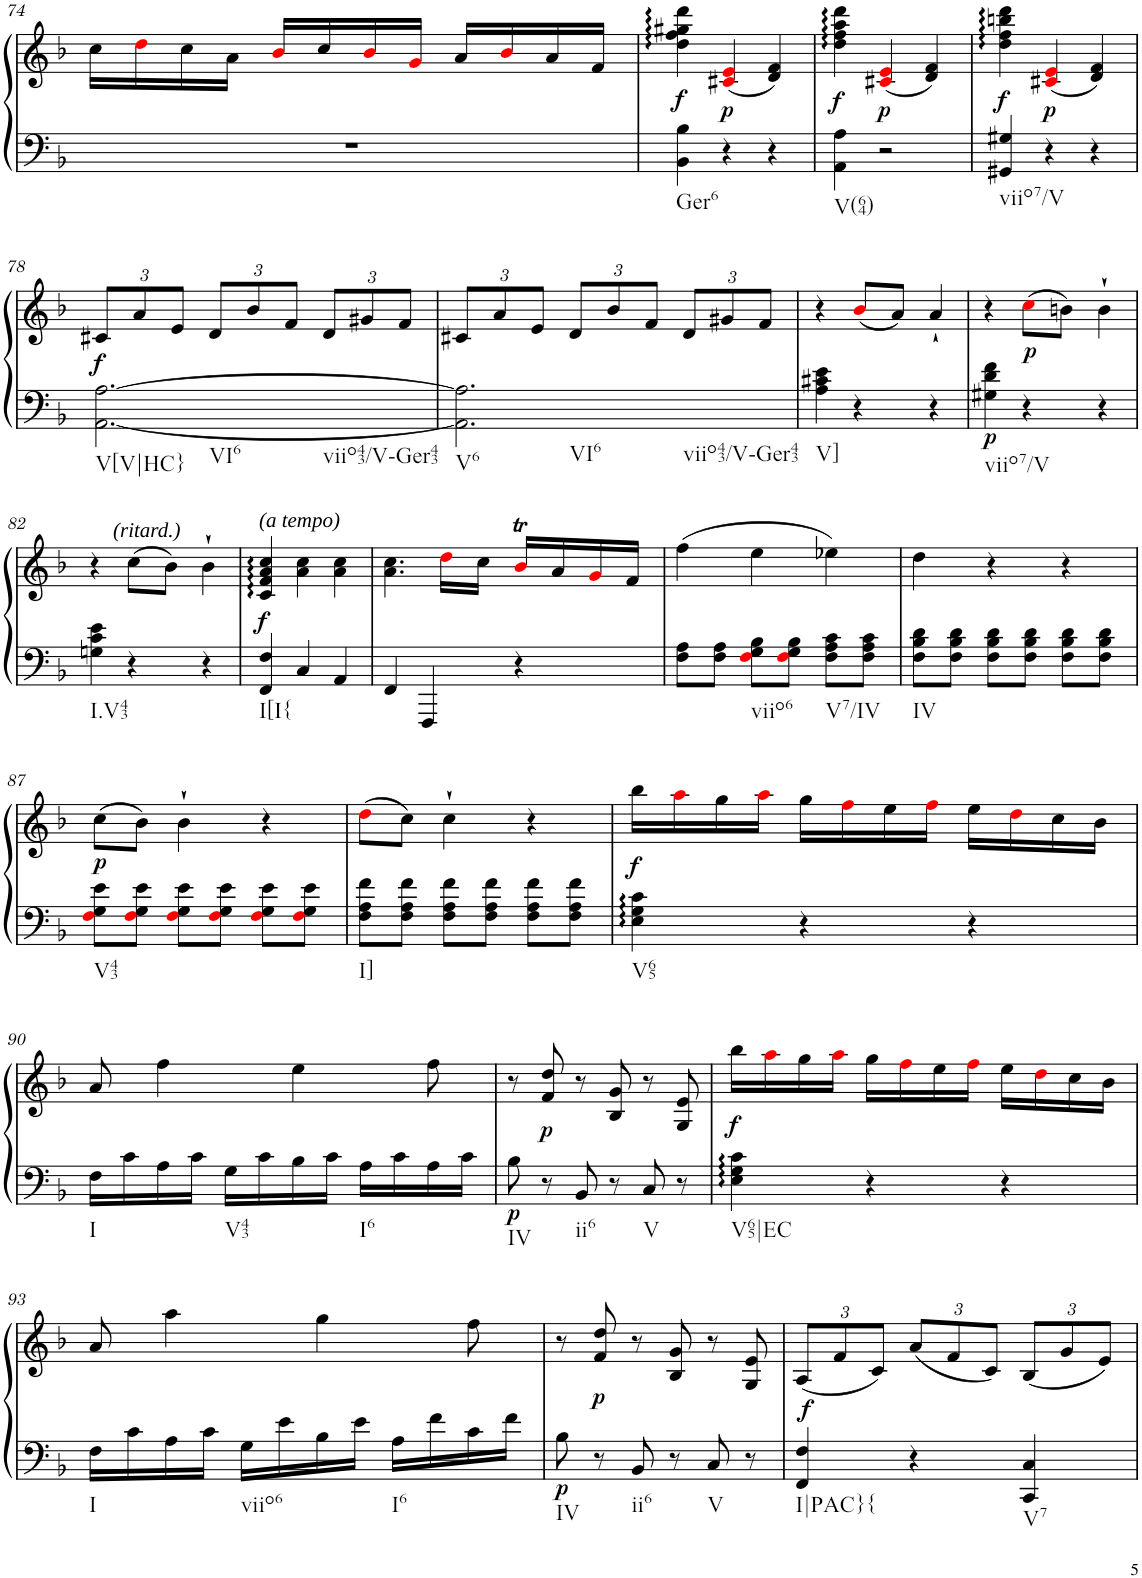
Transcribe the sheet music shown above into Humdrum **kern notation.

**kern	**kern	**dynam
*part1	*part1	*part1
*staff2	*staff1	*staff1/2
*I"Klavier linke Hand	*	*
!!LO:PB:g=z
*clefG2	*clefG2	*
*k[b-]	*k[b-]	*
*M3/4	*M3/4	*
=74	=74	=74
2.r	16cc\LL	.
.	16ddi\	.
.	16cc\	.
.	16a\JJ	.
.	16b-i/LL	.
.	16cc/	.
.	16b-i/	.
.	16gi/JJ	.
.	16a/LL	.
.	16b-i/	.
.	16a/	.
.	16f/JJ	.
=75	=75	=75
!LO:TX:b:t=Ger6	!	!
!	!	!LO:DY:b
4BB-\ 4B-\	4dd\ 4ff\ 4gg#X\ 4ddd\	f
!	!	!LO:DY:b
4r	(4c#Xi/ 4ei/	p
4r	4d/ 4f/)	.
=76	=76	=76
!LO:TX:b:t=V(64)	!	!
!	!	!LO:DY:b
4AA\ 4A\	4dd\ 4ff\ 4aa\ 4ddd\	f
!	!	!LO:DY:b
2r	(4c#Xi/ 4ei/	p
.	4d/ 4f/)	.
=77	=77	=77
!LO:TX:b:t=viio7/V	!	!
!	!	!LO:DY:b
4GG#X/ 4G#X/	4dd\ 4ff\ 4bbn\ 4ddd\	f
!	!	!LO:DY:b
4r	(4c#Xi/ 4ei/	p
4r	4d/ 4f/)	.
!!LO:LB:g=z
=78	=78	=78
*	*Xbrackettup	*
!LO:TX:b:t=V[V|HC}	!	!
!LO:TX:b:t=VI6	!	!
!LO:TX:b:t=viio43/V-Ger43	!	!
!	!	!LO:DY:b
[2.AA\ [2.A\	12c#X/L	f
.	12a/	.
.	12e/J	.
.	12d/L	.
.	12b-/	.
.	12f/J	.
.	12d/L	.
.	12g#X/	.
.	12f/J	.
=79	=79	=79
!LO:TX:b:t=V6	!	!
!LO:TX:b:t=VI6	!	!
!LO:TX:b:t=viio43/V-Ger43	!	!
2.AA\] 2.A\]	12c#X/L	.
.	12a/	.
.	12e/J	.
.	12d/L	.
.	12b-/	.
.	12f/J	.
.	12d/L	.
.	12g#X/	.
.	12f/J	.
=80	=80	=80
!LO:TX:b:t=V]	!	!
4A\ 4c#X\ 4e\	4r	.
4r	(8b-i/L	.
.	8a/J)	.
4r	4a`/	.
=81	=81	=81
!LO:TX:b:t=viio7/V	!	!
!	!	!LO:DY:b=2
4G#X\ 4d\ 4f\	4r	p
!	!	!LO:DY:b
4r	(8cci\L	p
.	8bn\J)	.
4r	4b`\	.
!!LO:LB:g=z
=82	=82	=82
!LO:TX:b:t=I.V43	!	!
4Gn\ 4c\ 4e\	4r	.
!	!LO:TX:a:i:t=(ritard.)	!
4r	(8cc\L	.
.	8b-\J)	.
4r	4b-`\	.
=83	=83	=83
!	!LO:TX:a:i:t=(a tempo)	!
!LO:TX:b:t=I[I{	!	!
!	!	!LO:DY:b
4FF/ 4F/	4c/ 4f/ 4a/ 4cc/	f
4C/	4a\ 4cc\	.
4AA/	4a\ 4cc\	.
=84	=84	=84
4FF/	4.a\ 4.cc\	.
4FFF/	.	.
.	16ddi\LL	.
.	16cc\JJ	.
4r	16b-Ti/LL	.
.	16a/	.
.	16gi/	.
.	16f/JJ	.
=85	=85	=85
8F\ 8A\L	(4ff\	.
8F\ 8A\J	.	.
!LO:TX:b:t=viio6	!	!
8Fi\ 8G\ 8B-\L	4ee\	.
8Fi\ 8G\ 8B-\J	.	.
!LO:TX:b:t=V7/IV	!	!
8F\ 8A\ 8c\L	4ee-X\)	.
8F\ 8A\ 8c\J	.	.
=86	=86	=86
!LO:TX:b:t=IV	!	!
8F\ 8B-\ 8d\L	4dd\	.
8F\ 8B-\ 8d\J	.	.
8F\ 8B-\ 8d\L	4r	.
8F\ 8B-\ 8d\J	.	.
8F\ 8B-\ 8d\L	4r	.
8F\ 8B-\ 8d\J	.	.
!!LO:LB:g=z
=87	=87	=87
!LO:TX:b:t=V43	!	!
!	!	!LO:DY:b
8Fi\ 8G\ 8e\L	(8cc\L	p
8Fi\ 8G\ 8e\J	8b-\J)	.
8Fi\ 8G\ 8e\L	4b-`\	.
8Fi\ 8G\ 8e\J	.	.
8Fi\ 8G\ 8e\L	4r	.
8Fi\ 8G\ 8e\J	.	.
=88	=88	=88
!LO:TX:b:t=I]	!	!
8F\ 8A\ 8f\L	(8ddi\L	.
8F\ 8A\ 8f\J	8cc\J)	.
8F\ 8A\ 8f\L	4cc`\	.
8F\ 8A\ 8f\J	.	.
8F\ 8A\ 8f\L	4r	.
8F\ 8A\ 8f\J	.	.
=89	=89	=89
!LO:TX:b:t=V65	!	!
!	!	!LO:DY:b
4E\ 4G\ 4c\	16bb-\LL	f
.	16aai\	.
.	16gg\	.
.	16aai\JJ	.
4r	16gg\LL	.
.	16ffi\	.
.	16ee\	.
.	16ffi\JJ	.
4r	16ee\LL	.
.	16ddi\	.
.	16cc\	.
.	16b-\JJ	.
!!LO:LB:g=z
=90	=90	=90
!LO:TX:b:t=I	!	!
16F\LL	8a/	.
16c\	.	.
16A\	4ff\	.
16c\JJ	.	.
!LO:TX:b:t=V43	!	!
16G\LL	.	.
16c\	.	.
16B-\	4ee\	.
16c\JJ	.	.
!LO:TX:b:t=I6	!	!
16A\LL	.	.
16c\	.	.
16A\	8ff\	.
16c\JJ	.	.
=91	=91	=91
!LO:TX:b:t=IV	!	!
!	!	!LO:DY:b=2
8B-\	8r	p
!	!	!LO:DY:b
8r	8f/ 8dd/	p
!LO:TX:b:t=ii6	!	!
8BB-/	8r	.
8r	8B-/ 8g/	.
!LO:TX:b:t=V	!	!
8C/	8r	.
8r	8G/ 8e/	.
=92	=92	=92
!LO:TX:b:t=V65|EC	!	!
!	!	!LO:DY:b
4E\ 4G\ 4c\	16bb-\LL	f
.	16aai\	.
.	16gg\	.
.	16aai\JJ	.
4r	16gg\LL	.
.	16ffi\	.
.	16ee\	.
.	16ffi\JJ	.
4r	16ee\LL	.
.	16ddi\	.
.	16cc\	.
.	16b-\JJ	.
!!LO:LB:g=z
=93	=93	=93
!LO:TX:b:t=I	!	!
16F\LL	8a/	.
16c\	.	.
16A\	4aa\	.
16c\JJ	.	.
!LO:TX:b:t=viio6	!	!
16G\LL	.	.
16e\	.	.
16B-\	4gg\	.
16e\JJ	.	.
!LO:TX:b:t=I6	!	!
16A\LL	.	.
16f\	.	.
16c\	8ff\	.
16f\JJ	.	.
=94	=94	=94
!LO:TX:b:t=IV	!	!
!	!	!LO:DY:b=2
8B-\	8r	p
!	!	!LO:DY:b
8r	8f/ 8dd/	p
!LO:TX:b:t=ii6	!	!
8BB-/	8r	.
8r	8B-/ 8g/	.
!LO:TX:b:t=V	!	!
8C/	8r	.
8r	8G/ 8e/	.
=95	=95	=95
!LO:TX:b:t=I|PAC}{	!	!
!	!	!LO:DY:a=2
4FF/ 4F/	(12A/L	f
.	12f/	.
.	12c/J)	.
4r	(12a/L	.
.	12f/	.
.	12c/J)	.
!LO:TX:b:t=V7	!	!
4CC/ 4C/	(12B-/L	.
.	12g/	.
.	12e/J)	.
=	=	=
*-	*-	*-
